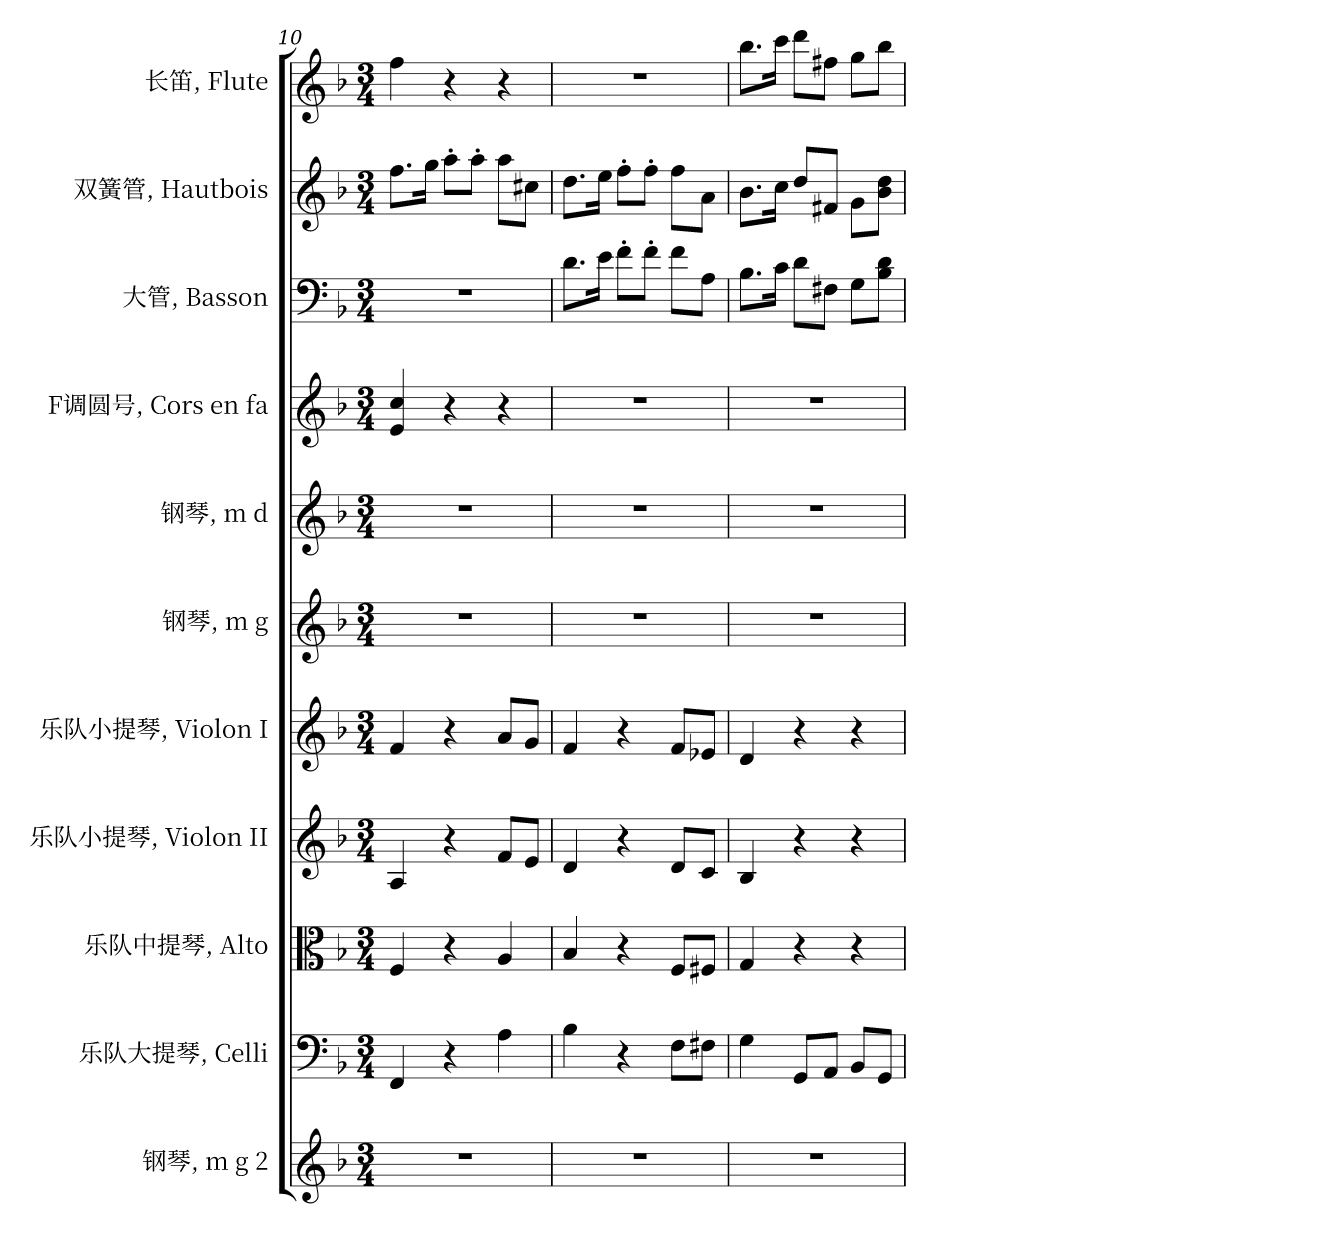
**kern	**kern	**kern	**kern	**kern	**kern	**kern	**kern	**kern	**kern	**kern
*part11	*part10	*part9	*part8	*part7	*part6	*part5	*part4	*part3	*part2	*part1
*staff11	*staff10	*staff9	*staff8	*staff7	*staff6	*staff5	*staff4	*staff3	*staff2	*staff1
*I"钢琴, m g 2	*I"乐队大提琴, Celli	*I"乐队中提琴, Alto	*I"乐队小提琴, Violon II	*I"乐队小提琴, Violon I	*I"钢琴, m g	*I"钢琴, m d	*I"F调圆号, Cors en fa	*I"大管, Basson	*I"双簧管, Hautbois	*I"长笛, Flute
*	*	*	*	*	*	*	*	*I'Bsn.	*	*I'Fl.
*clefG2	*clefF4	*clefC3	*clefG2	*clefG2	*clefG2	*clefG2	*clefG2	*clefF4	*clefG2	*clefG2
*	*	*	*	*	*	*	*ITrd4c7	*	*	*
*k[b-]	*k[b-]	*k[b-]	*k[b-]	*k[b-]	*k[b-]	*k[b-]	*k[b-e-]	*k[b-]	*k[b-]	*k[b-]
*M3/4	*M3/4	*M3/4	*M3/4	*M3/4	*M3/4	*M3/4	*M3/4	*M3/4	*M3/4	*M3/4
=10	=10	=10	=10	=10	=10	=10	=10	=10	=10	=10
2.r	4FF/	4F/	4A/	4f/	2.r	2.r	4A/ 4f/	2.r	8.ff\L	4ff\
.	.	.	.	.	.	.	.	.	16gg\Jk	.
.	4r	4r	4r	4r	.	.	4r	.	8aa'\L	4r
.	.	.	.	.	.	.	.	.	8aa'\J	.
.	4A\	4A/	8f/L	8a/L	.	.	4r	.	8aa\L	4r
.	.	.	8e/J	8g/J	.	.	.	.	8cc#X\J	.
=11	=11	=11	=11	=11	=11	=11	=11	=11	=11	=11
2.r	4B-\	4B-/	4d/	4f/	2.r	2.r	2.r	8.d\L	8.dd\L	2.r
.	.	.	.	.	.	.	.	16e\Jk	16ee\Jk	.
.	4r	4r	4r	4r	.	.	.	8f'\L	8ff'\L	.
.	.	.	.	.	.	.	.	8f'\J	8ff'\J	.
.	8F\L	8F/L	8d/L	8f/L	.	.	.	8f\L	8ff\L	.
.	8F#X\J	8F#X/J	8c/J	8e-X/J	.	.	.	8A\J	8a\J	.
!!LO:PB:g=z
=12	=12	=12	=12	=12	=12	=12	=12	=12	=12	=12
2.r	4G\	4G/	4B-/	4d/	2.r	2.r	2.r	8.B-\L	8.b-\L	8.bb-\L
.	.	.	.	.	.	.	.	16c\Jk	16cc\Jk	16ccc\Jk
.	8GG/L	4r	4r	4r	.	.	.	8d\L	8dd/L	8ddd\L
.	8AA/J	.	.	.	.	.	.	8F#X\J	8f#X/J	8ff#X\J
.	8BB-/L	4r	4r	4r	.	.	.	8G\L	8g\L	8gg\L
.	8GG/J	.	.	.	.	.	.	8B-\ 8d\J	8b-\ 8dd\J	8bb-\J
=	=	=	=	=	=	=	=	=	=	=
*-	*-	*-	*-	*-	*-	*-	*-	*-	*-	*-
